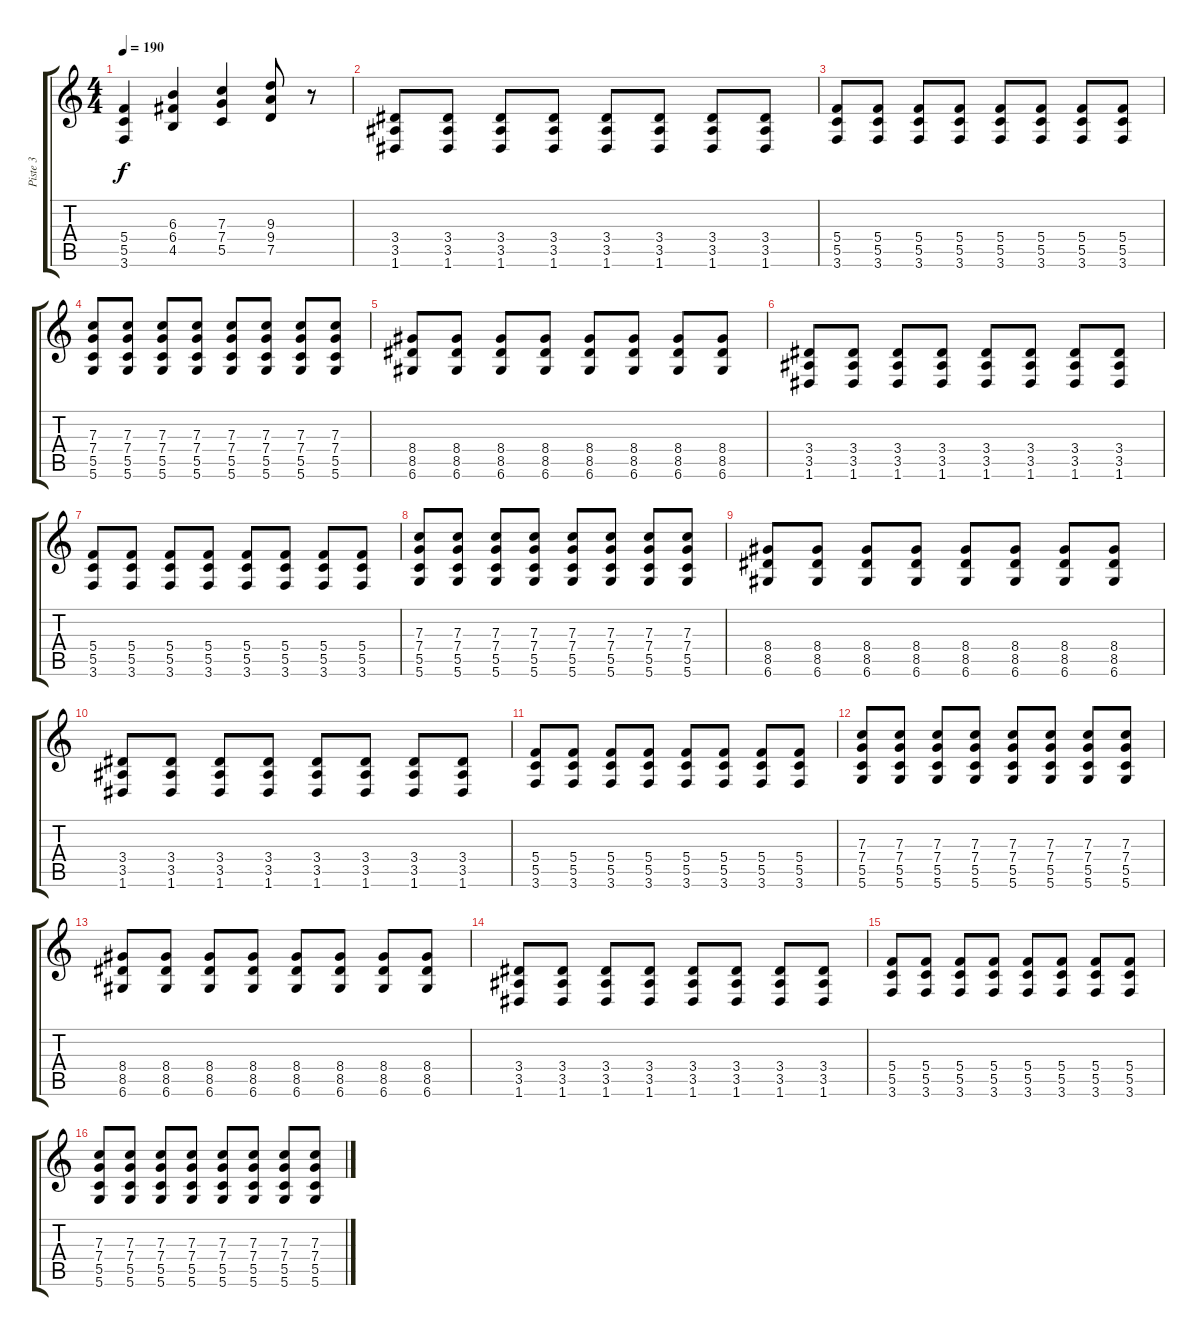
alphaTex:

\track ("Piste 3" "Piste 3") {instrument distortionguitar}
\staff {score tabs}
\tuning (D4 A3 F3 C3 G2 D2) {hide}
\ts (4 4)
\tempo 190
\clef g2
\ks c
(5.4 5.5 3.6).4{dy f} (6.3 6.4 4.5).4 (7.3 7.4 5.5).4 (9.3 9.4 7.5).8 r.8 |
(3.4 3.5 1.6).8 (3.4 3.5 1.6).8 (3.4 3.5 1.6).8 (3.4 3.5 1.6).8 (3.4 3.5 1.6).8 (3.4 3.5 1.6).8 (3.4 3.5 1.6).8 (3.4 3.5 1.6).8 |
(5.4 5.5 3.6).8 (5.4 5.5 3.6).8 (5.4 5.5 3.6).8 (5.4 5.5 3.6).8 (5.4 5.5 3.6).8 (5.4 5.5 3.6).8 (5.4 5.5 3.6).8 (5.4 5.5 3.6).8 |
(7.3 7.4 5.5 5.6).8 (7.3 7.4 5.5 5.6).8 (7.3 7.4 5.5 5.6).8 (7.3 7.4 5.5 5.6).8 (7.3 7.4 5.5 5.6).8 (7.3 7.4 5.5 5.6).8 (7.3 7.4 5.5 5.6).8 (7.3 7.4 5.5 5.6).8 |
(8.4 8.5 6.6).8 (8.4 8.5 6.6).8 (8.4 8.5 6.6).8 (8.4 8.5 6.6).8 (8.4 8.5 6.6).8 (8.4 8.5 6.6).8 (8.4 8.5 6.6).8 (8.4 8.5 6.6).8 |
(3.4 3.5 1.6).8 (3.4 3.5 1.6).8 (3.4 3.5 1.6).8 (3.4 3.5 1.6).8 (3.4 3.5 1.6).8 (3.4 3.5 1.6).8 (3.4 3.5 1.6).8 (3.4 3.5 1.6).8 |
(5.4 5.5 3.6).8 (5.4 5.5 3.6).8 (5.4 5.5 3.6).8 (5.4 5.5 3.6).8 (5.4 5.5 3.6).8 (5.4 5.5 3.6).8 (5.4 5.5 3.6).8 (5.4 5.5 3.6).8 |
(7.3 7.4 5.5 5.6).8 (7.3 7.4 5.5 5.6).8 (7.3 7.4 5.5 5.6).8 (7.3 7.4 5.5 5.6).8 (7.3 7.4 5.5 5.6).8 (7.3 7.4 5.5 5.6).8 (7.3 7.4 5.5 5.6).8 (7.3 7.4 5.5 5.6).8 |
(8.4 8.5 6.6).8 (8.4 8.5 6.6).8 (8.4 8.5 6.6).8 (8.4 8.5 6.6).8 (8.4 8.5 6.6).8 (8.4 8.5 6.6).8 (8.4 8.5 6.6).8 (8.4 8.5 6.6).8 |
(3.4 3.5 1.6).8 (3.4 3.5 1.6).8 (3.4 3.5 1.6).8 (3.4 3.5 1.6).8 (3.4 3.5 1.6).8 (3.4 3.5 1.6).8 (3.4 3.5 1.6).8 (3.4 3.5 1.6).8 |
(5.4 5.5 3.6).8 (5.4 5.5 3.6).8 (5.4 5.5 3.6).8 (5.4 5.5 3.6).8 (5.4 5.5 3.6).8 (5.4 5.5 3.6).8 (5.4 5.5 3.6).8 (5.4 5.5 3.6).8 |
(7.3 7.4 5.5 5.6).8 (7.3 7.4 5.5 5.6).8 (7.3 7.4 5.5 5.6).8 (7.3 7.4 5.5 5.6).8 (7.3 7.4 5.5 5.6).8 (7.3 7.4 5.5 5.6).8 (7.3 7.4 5.5 5.6).8 (7.3 7.4 5.5 5.6).8 |
(8.4 8.5 6.6).8 (8.4 8.5 6.6).8 (8.4 8.5 6.6).8 (8.4 8.5 6.6).8 (8.4 8.5 6.6).8 (8.4 8.5 6.6).8 (8.4 8.5 6.6).8 (8.4 8.5 6.6).8 |
(3.4 3.5 1.6).8 (3.4 3.5 1.6).8 (3.4 3.5 1.6).8 (3.4 3.5 1.6).8 (3.4 3.5 1.6).8 (3.4 3.5 1.6).8 (3.4 3.5 1.6).8 (3.4 3.5 1.6).8 |
(5.4 5.5 3.6).8 (5.4 5.5 3.6).8 (5.4 5.5 3.6).8 (5.4 5.5 3.6).8 (5.4 5.5 3.6).8 (5.4 5.5 3.6).8 (5.4 5.5 3.6).8 (5.4 5.5 3.6).8 |
(7.3 7.4 5.5 5.6).8 (7.3 7.4 5.5 5.6).8 (7.3 7.4 5.5 5.6).8 (7.3 7.4 5.5 5.6).8 (7.3 7.4 5.5 5.6).8 (7.3 7.4 5.5 5.6).8 (7.3 7.4 5.5 5.6).8 (7.3 7.4 5.5 5.6).8
